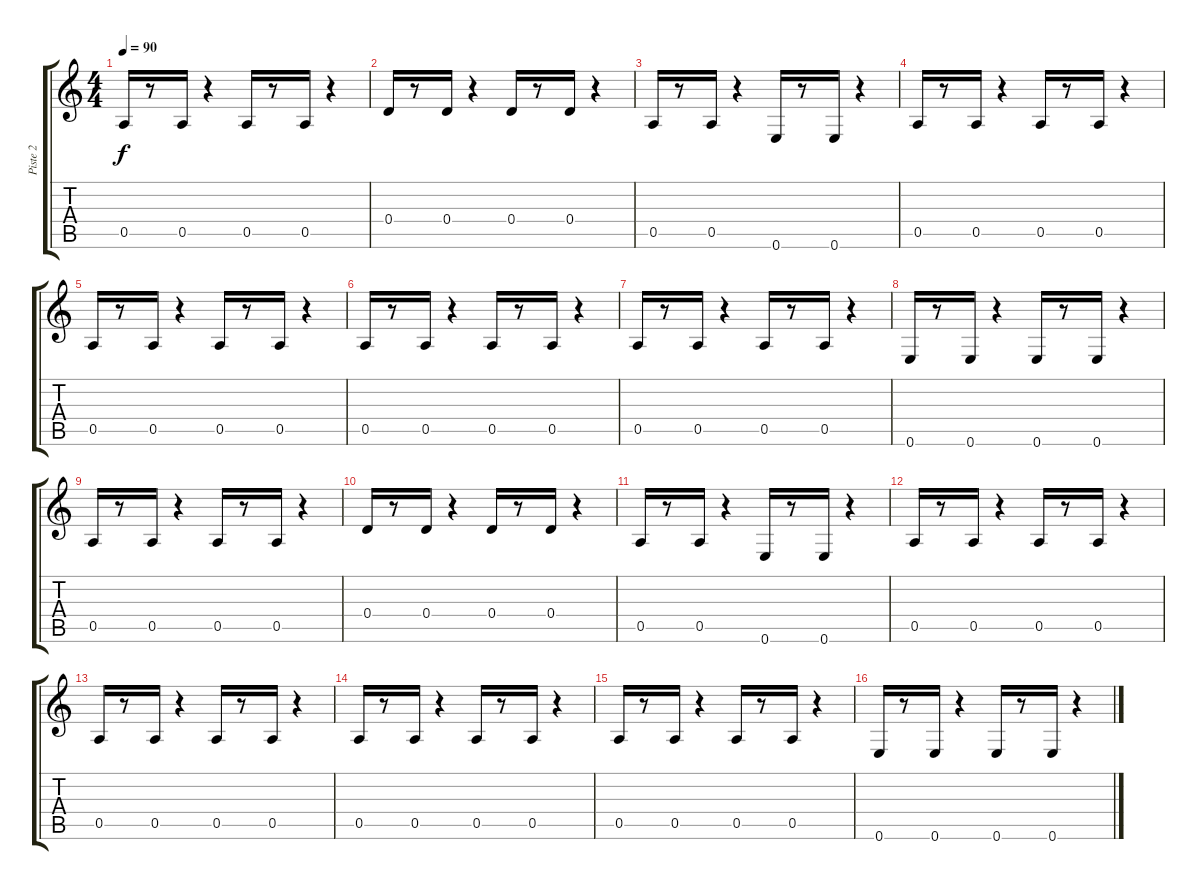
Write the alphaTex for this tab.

\track ("Piste 2" "Piste 2") {instrument electricbassfinger}
\staff {score tabs}
\tuning (E4 B3 G3 D3 A2 E2) {hide}
\ts (4 4)
\tempo 90
\clef g2
\ks c
0.5.16{dy f} r.8 0.5.16 r.4 0.5.16 r.8 0.5.16 r.4 |
0.4.16 r.8 0.4.16 r.4 0.4.16 r.8 0.4.16 r.4 |
0.5.16 r.8 0.5.16 r.4 0.6.16 r.8 0.6.16 r.4 |
0.5.16 r.8 0.5.16 r.4 0.5.16 r.8 0.5.16 r.4 |
0.5.16 r.8 0.5.16 r.4 0.5.16 r.8 0.5.16 r.4 |
0.5.16 r.8 0.5.16 r.4 0.5.16 r.8 0.5.16 r.4 |
0.5.16 r.8 0.5.16 r.4 0.5.16 r.8 0.5.16 r.4 |
0.6.16 r.8 0.6.16 r.4 0.6.16 r.8 0.6.16 r.4 |
0.5.16 r.8 0.5.16 r.4 0.5.16 r.8 0.5.16 r.4 |
0.4.16 r.8 0.4.16 r.4 0.4.16 r.8 0.4.16 r.4 |
0.5.16 r.8 0.5.16 r.4 0.6.16 r.8 0.6.16 r.4 |
0.5.16 r.8 0.5.16 r.4 0.5.16 r.8 0.5.16 r.4 |
0.5.16 r.8 0.5.16 r.4 0.5.16 r.8 0.5.16 r.4 |
0.5.16 r.8 0.5.16 r.4 0.5.16 r.8 0.5.16 r.4 |
0.5.16 r.8 0.5.16 r.4 0.5.16 r.8 0.5.16 r.4 |
0.6.16 r.8 0.6.16 r.4 0.6.16 r.8 0.6.16 r.4
